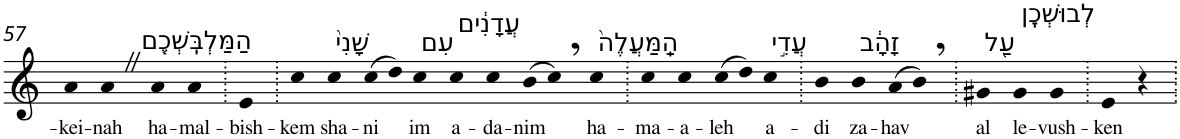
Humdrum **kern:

**kern	**text
*part1	*part1
*staff1	*staff1
*I"Piano	*
*I'Pno	*
!!LO:PB:g=z
*clefG2	*
*k[]	*
=57	=57
!	!LO:LY:b
4a	-kei-
!	!LO:LY:b
4aZ	-nah
!LO:TX:a:t=הַמַּלְבִּֽשְׁכֶ֤ם	!
!	!LO:LY:b
4a	ha-
!	!LO:LY:b
4a	-mal-
=58.	=58.
!	!LO:LY:b
4e	-bish-
=59.	=59.
!	!LO:LY:b
4cc	-kem
!LO:TX:a:t=שָׁנִי֙	!
!	!LO:LY:b
4cc	sha-
!	!LO:LY:b
(8cc	-ni
8dd)	.
!LO:TX:a:t=עִם	!
!	!LO:LY:b
4cc	im
!LO:TX:a:t=עֲדָנִ֔ים	!
!	!LO:LY:b
4cc	a-
!	!LO:LY:b
4cc	-da-
!	!LO:LY:b
(8b	-nim
8cc,)	.
!LO:TX:a:t=הַֽמַּעֲלֶה֙	!
!	!LO:LY:b
4cc	ha-
=60.	=60.
!	!LO:LY:b
4cc	-ma-
!	!LO:LY:b
4cc	-a-
!	!LO:LY:b
(8cc	-leh
8dd)	.
!LO:TX:a:t=עֲדִ֣י	!
!	!LO:LY:b
4cc	a-
=61.	=61.
!	!LO:LY:b
4b	-di
!LO:TX:a:t=זָהָ֔ב	!
!	!LO:LY:b
4b	za-
!	!LO:LY:b
(8a	-hav
8b,)	.
=62.	=62.
!LO:TX:a:t=עַ֖ל	!
!	!LO:LY:b
4g#X	al
!LO:TX:a:t=לְבוּשְׁכֶֽן	!
!	!LO:LY:b
4g#	le-
!	!LO:LY:b
4g#	-vush-
=63.	=63.
!	!LO:LY:b
4e	-ken
4r	.
=.	=.
*-	*-
